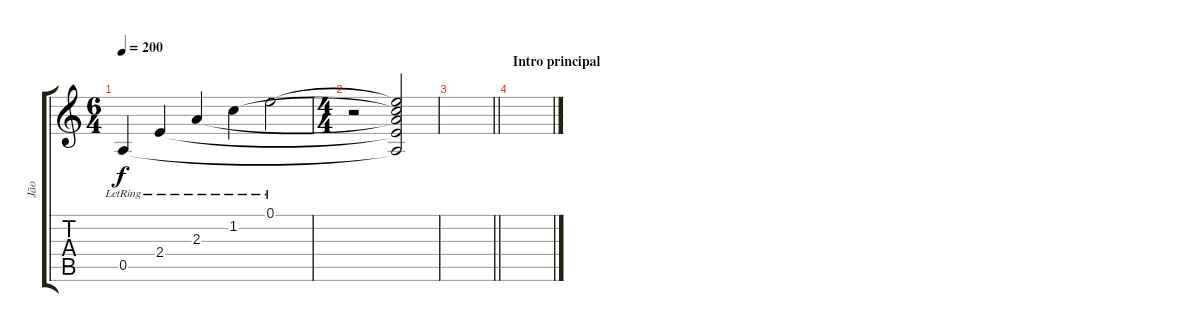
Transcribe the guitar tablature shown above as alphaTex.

\track ("Jão" "Jão") {instrument electricguitarclean}
\staff {score tabs}
\tuning (E4 B3 G3 D3 A2 E2) {hide}
\ts (6 4)
\tempo 200
\clef g2
\ks c
0.5{lr}.4{dy f} 2.4{lr}.4 2.3{lr}.4 1.2{lr}.4 0.1{lr}.2 |
\ts (4 4)
r.2 (0.1{t} 1.2{t} 2.3{t} 2.4{t} 0.5{t}).2 |
\barLineRight lightlight
|
\section ("" "Intro principal")
